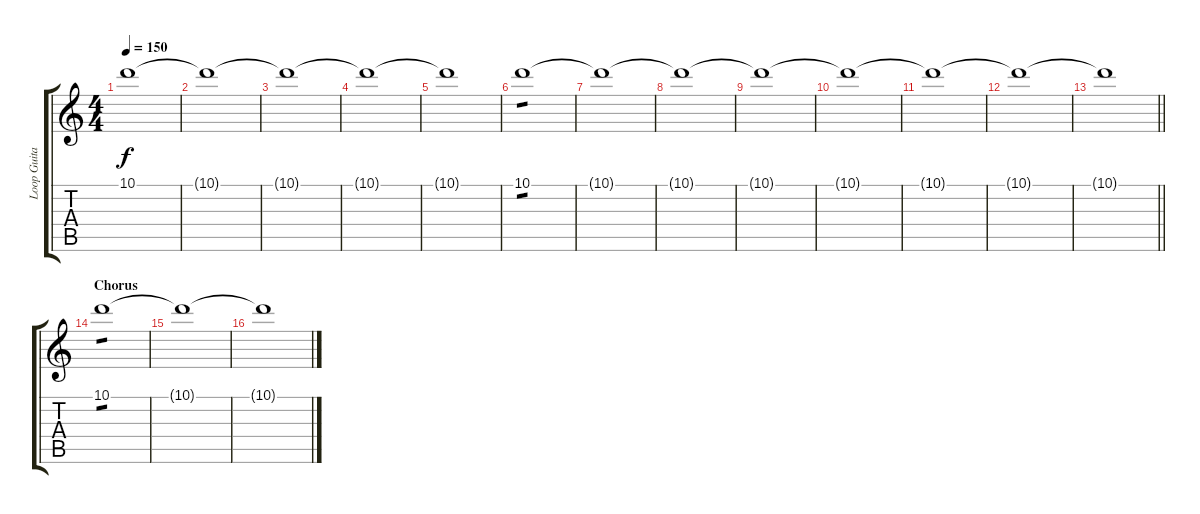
\track ("Loop Guitar I" "Loop Guita") {instrument electricguitarclean}
\staff {score tabs}
\tuning (E4 B3 G3 D3 A2 E2) {hide}
\ts (4 4)
\tempo 150
\clef g2
\ks c
10.1{t}.1{dy f} |
10.1{t}.1 |
10.1{t}.1 |
10.1{t}.1 |
10.1{t}.1 |
10.1.1{tp 1} |
10.1{t}.1 |
10.1{t}.1 |
10.1{t}.1 |
10.1{t}.1 |
10.1{t}.1 |
10.1{t}.1 |
\barLineRight lightlight
10.1{t}.1 |
\section ("" "Chorus")
10.1.1{tp 1} |
10.1{t}.1 |
10.1{t}.1
